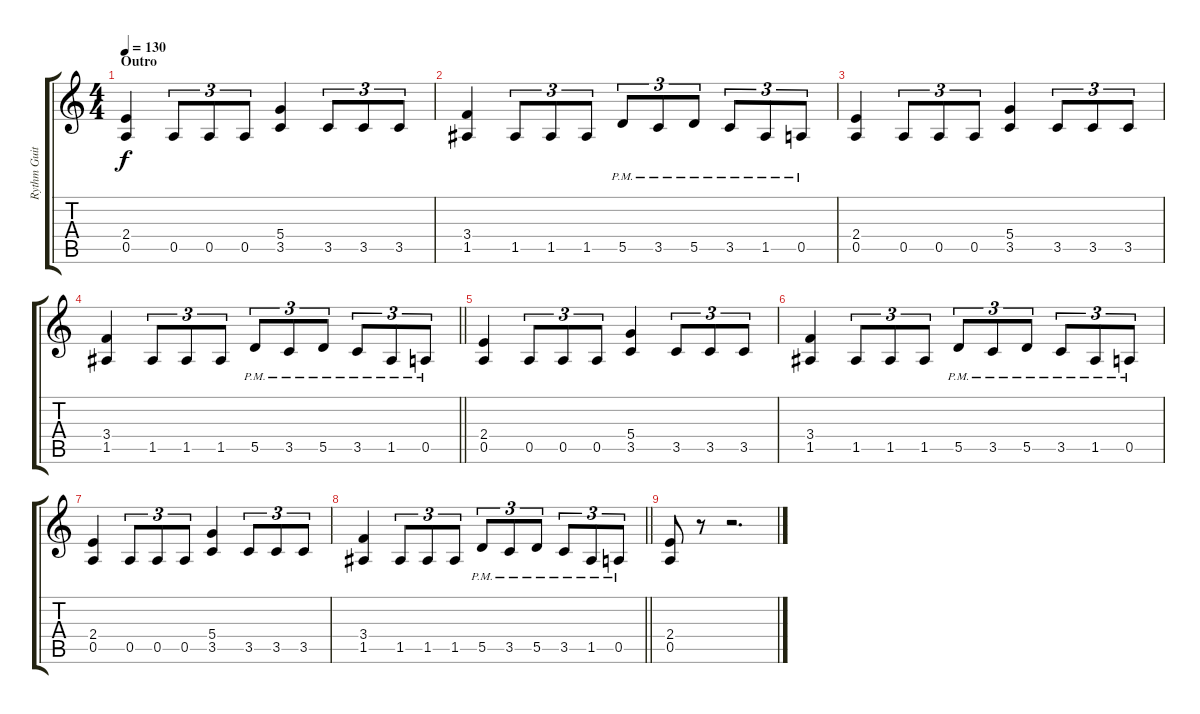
\track ("Rythm Guitar" "Rythm Guit") {instrument distortionguitar}
\staff {score tabs}
\tuning (E4 B3 G3 D3 A2 E2) {hide}
\ts (4 4)
\section ("" "Outro")
\tempo 130
\clef g2
\ks c
(2.4 0.5).4{dy f} 0.5.8{tu (3 2)} 0.5.8{tu (3 2)} 0.5.8{tu (3 2)} (5.4 3.5).4 3.5.8{tu (3 2)} 3.5.8{tu (3 2)} 3.5.8{tu (3 2)} |
(3.4 1.5).4 1.5.8{tu (3 2)} 1.5.8{tu (3 2)} 1.5.8{tu (3 2)} 5.5{pm}.8{tu (3 2)} 3.5{pm}.8{tu (3 2)} 5.5{pm}.8{tu (3 2)} 3.5{pm}.8{tu (3 2)} 1.5{pm}.8{tu (3 2)} 0.5{pm}.8{tu (3 2)} |
(2.4 0.5).4 0.5.8{tu (3 2)} 0.5.8{tu (3 2)} 0.5.8{tu (3 2)} (5.4 3.5).4 3.5.8{tu (3 2)} 3.5.8{tu (3 2)} 3.5.8{tu (3 2)} |
\barLineRight lightlight
(3.4 1.5).4 1.5.8{tu (3 2)} 1.5.8{tu (3 2)} 1.5.8{tu (3 2)} 5.5{pm}.8{tu (3 2)} 3.5{pm}.8{tu (3 2)} 5.5{pm}.8{tu (3 2)} 3.5{pm}.8{tu (3 2)} 1.5{pm}.8{tu (3 2)} 0.5{pm}.8{tu (3 2)} |
(2.4 0.5).4 0.5.8{tu (3 2)} 0.5.8{tu (3 2)} 0.5.8{tu (3 2)} (5.4 3.5).4 3.5.8{tu (3 2)} 3.5.8{tu (3 2)} 3.5.8{tu (3 2)} |
(3.4 1.5).4 1.5.8{tu (3 2)} 1.5.8{tu (3 2)} 1.5.8{tu (3 2)} 5.5{pm}.8{tu (3 2)} 3.5{pm}.8{tu (3 2)} 5.5{pm}.8{tu (3 2)} 3.5{pm}.8{tu (3 2)} 1.5{pm}.8{tu (3 2)} 0.5{pm}.8{tu (3 2)} |
(2.4 0.5).4 0.5.8{tu (3 2)} 0.5.8{tu (3 2)} 0.5.8{tu (3 2)} (5.4 3.5).4 3.5.8{tu (3 2)} 3.5.8{tu (3 2)} 3.5.8{tu (3 2)} |
\barLineRight lightlight
(3.4 1.5).4 1.5.8{tu (3 2)} 1.5.8{tu (3 2)} 1.5.8{tu (3 2)} 5.5{pm}.8{tu (3 2)} 3.5{pm}.8{tu (3 2)} 5.5{pm}.8{tu (3 2)} 3.5{pm}.8{tu (3 2)} 1.5{pm}.8{tu (3 2)} 0.5{pm}.8{tu (3 2)} |
(2.4 0.5).8 r.8 r.2{d}
